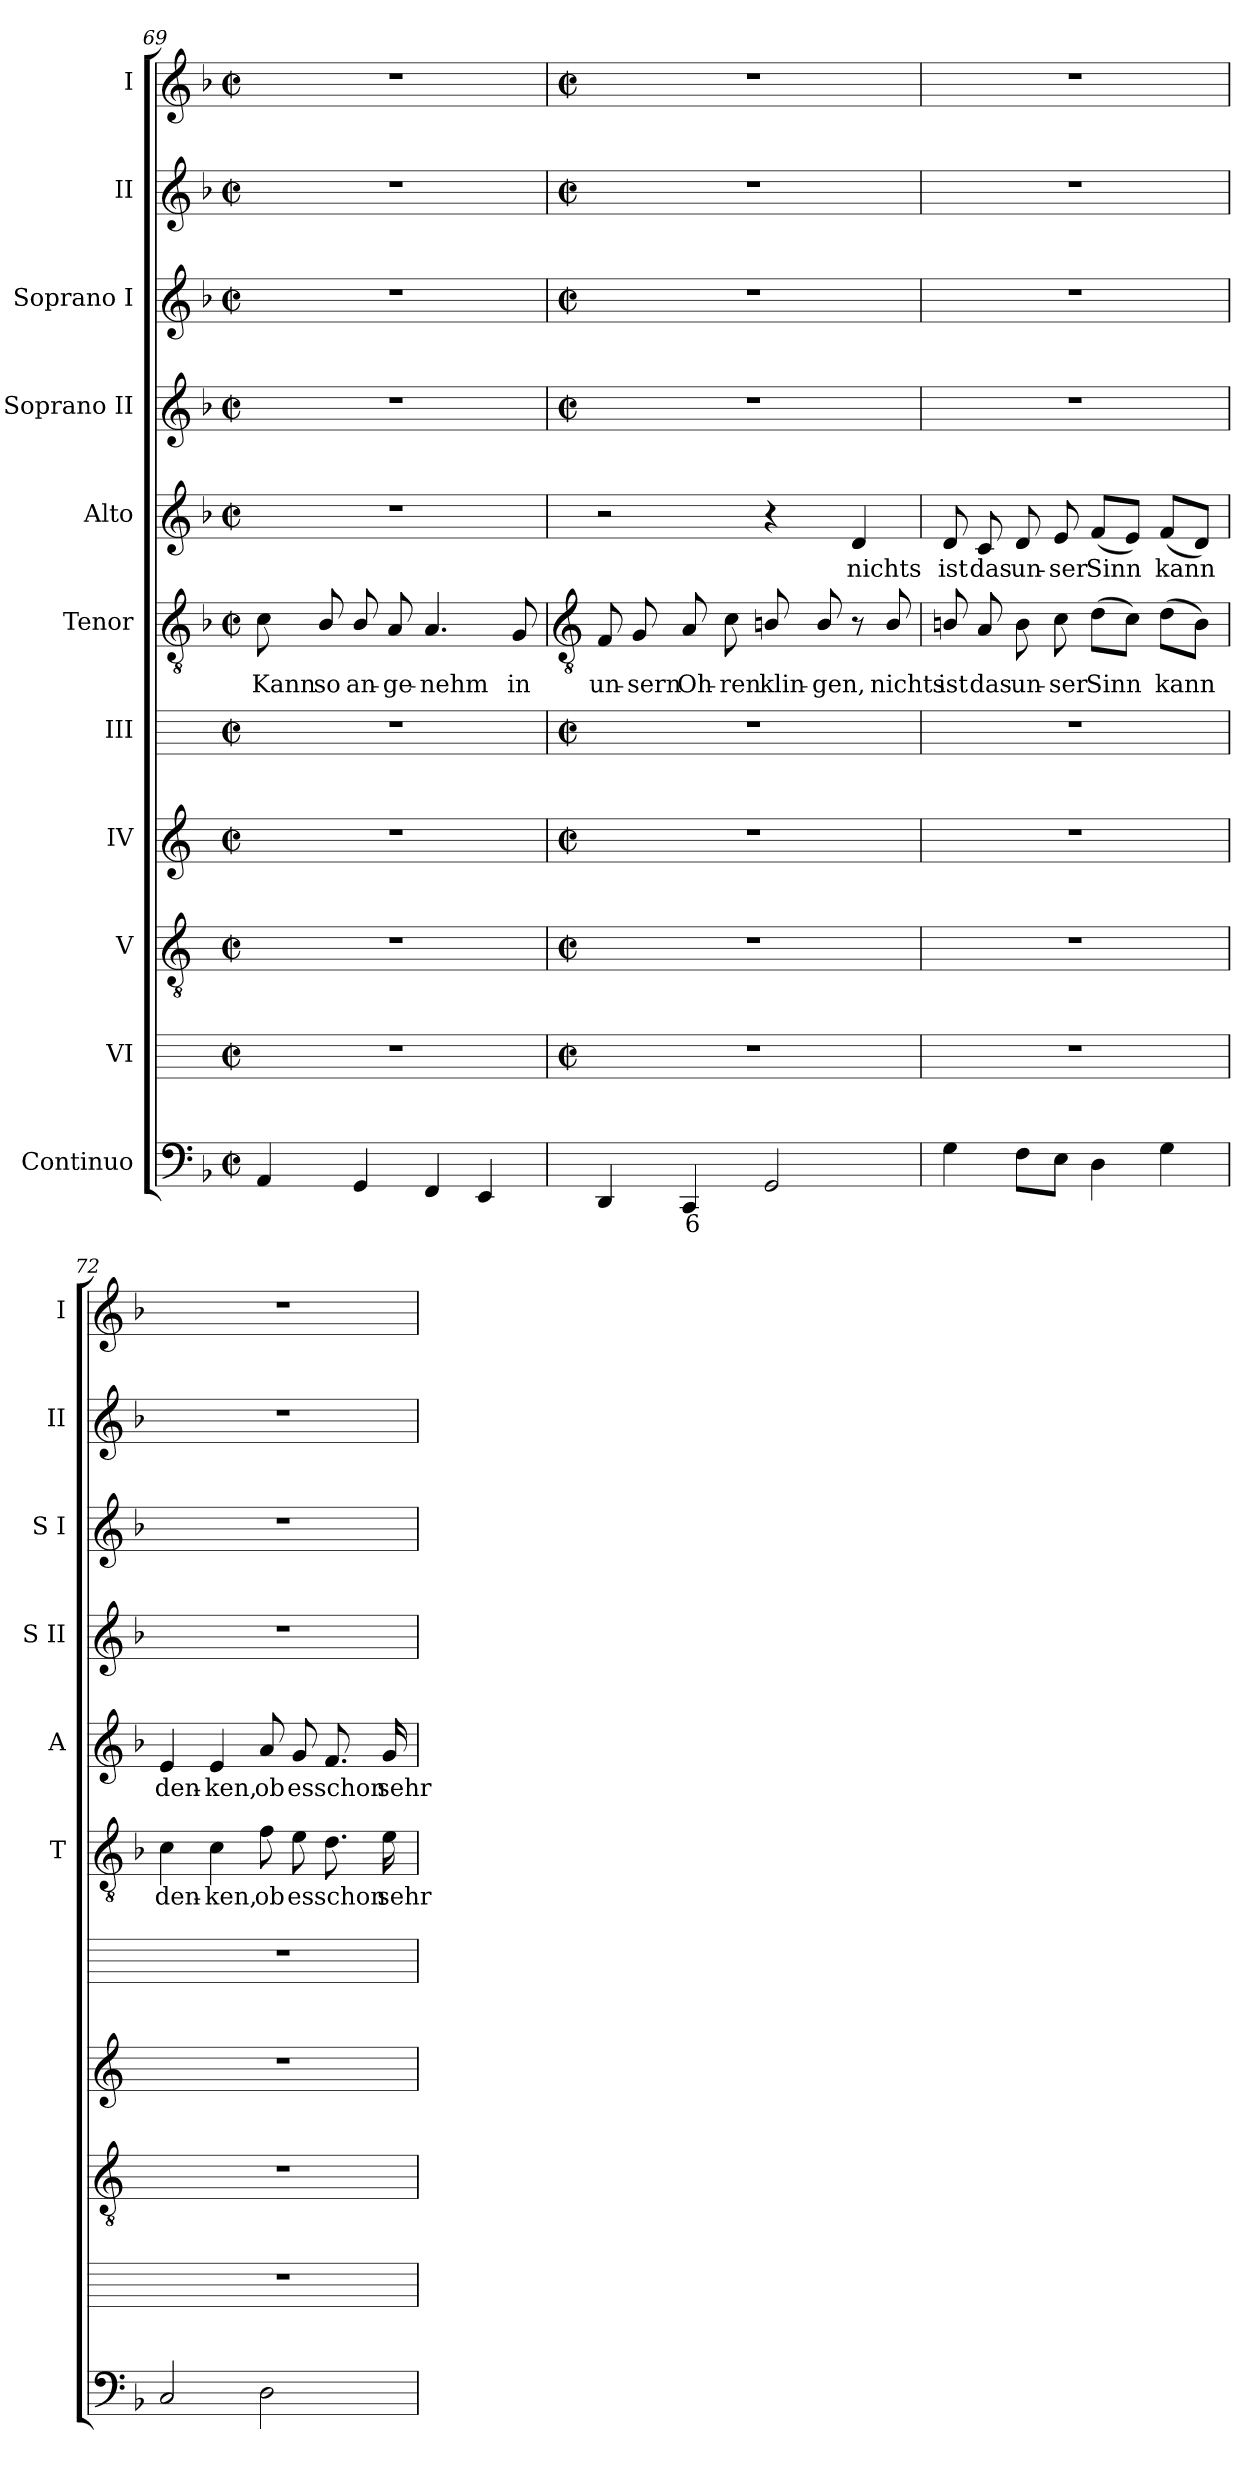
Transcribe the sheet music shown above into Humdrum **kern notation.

**kern	**text	**kern	**kern	**kern	**kern	**kern	**text	**kern	**text	**kern	**kern	**kern	**kern
*part11	*part11	*part10	*part9	*part8	*part7	*part6	*part6	*part5	*part5	*part4	*part3	*part2	*part1
*staff11	*staff11	*staff10	*staff9	*staff8	*staff7	*staff6	*staff6	*staff5	*staff5	*staff4	*staff3	*staff2	*staff1
*I"Continuo	*	*I"VI	*I"V	*I"IV	*I"III	*I"Tenor	*	*I"Alto	*	*I"Soprano II	*I"Soprano I	*I"II	*I"I
*	*	*	*	*	*	*I'T	*	*I'A	*	*I'S II	*I'S I	*I'II	*I'I
*clefF4	*	*	*clefGv2	*clefG2	*	*clefGv2	*	*clefG2	*	*clefG2	*clefG2	*clefG2	*clefG2
*	*	*ITrd4c7	*ITrd4c7	*ITrd4c7	*ITrd4c7	*	*	*	*	*	*	*	*
*k[b-]	*	*	*k[b-]	*k[b-]	*	*k[b-]	*	*k[b-]	*	*k[b-]	*k[b-]	*k[b-]	*k[b-]
*F:	*	*	*F:	*F:	*	*F:	*	*F:	*	*F:	*F:	*F:	*F:
*M2/2	*	*M2/2	*M2/2	*M2/2	*M2/2	*M2/2	*	*M2/2	*	*M2/2	*M2/2	*M2/2	*M2/2
*met(c|)	*	*met(c|)	*met(c|)	*met(c|)	*met(c|)	*met(c|)	*	*met(c|)	*	*met(c|)	*met(c|)	*met(c|)	*met(c|)
=69	=69	=69	=69	=69	=69	=69	=69	=69	=69	=69	=69	=69	=69
!	!	!	!	!	!	!	!LO:LY:b	!	!	!	!	!	!
4AA	.	1r	1r	1r	1r	8c	Kann	1r	.	1r	1r	1r	1r
!	!	!	!	!	!	!	!LO:LY:b	!	!	!	!	!	!
.	.	.	.	.	.	8B-/	so	.	.	.	.	.	.
!	!	!	!	!	!	!	!LO:LY:b	!	!	!	!	!	!
4GG	.	.	.	.	.	8B-/	an-	.	.	.	.	.	.
!	!	!	!	!	!	!	!LO:LY:b	!	!	!	!	!	!
.	.	.	.	.	.	8A	-ge-	.	.	.	.	.	.
!	!	!	!	!	!	!	!LO:LY:b	!	!	!	!	!	!
4FF	.	.	.	.	.	4.A	-nehm	.	.	.	.	.	.
4EE	.	.	.	.	.	.	.	.	.	.	.	.	.
!	!	!	!	!	!	!	!LO:LY:b	!	!	!	!	!	!
.	.	.	.	.	.	8G	in	.	.	.	.	.	.
!!LO:LB:g=z
=70	=70	=70	=70	=70	=70	=70	=70	=70	=70	=70	=70	=70	=70
*	*	*	*	*	*	*clefGv2	*	*	*	*	*	*	*
*	*	*M2/2	*M2/2	*M2/2	*M2/2	*	*	*	*	*M2/2	*M2/2	*M2/2	*M2/2
*	*	*met(c|)	*met(c|)	*met(c|)	*met(c|)	*	*	*	*	*met(c|)	*met(c|)	*met(c|)	*met(c|)
!	!	!	!	!	!	!	!LO:LY:b	!	!	!	!	!	!
4DD	.	1r	1r	1r	1r	8F	un-	2r	.	1r	1r	1r	1r
!	!	!	!	!	!	!	!LO:LY:b	!	!	!	!	!	!
.	.	.	.	.	.	8G	-sern	.	.	.	.	.	.
!	!LO:LY:b	!	!	!	!	!	!LO:LY:b	!	!	!	!	!	!
4CC	6	.	.	.	.	8A	Oh-	.	.	.	.	.	.
!	!	!	!	!	!	!	!LO:LY:b	!	!	!	!	!	!
.	.	.	.	.	.	8c	-ren	.	.	.	.	.	.
!	!	!	!	!	!	!	!LO:LY:b	!	!	!	!	!	!
2GG	.	.	.	.	.	8Bn/	klin-	4r	.	.	.	.	.
!	!	!	!	!	!	!	!LO:LY:b	!	!	!	!	!	!
.	.	.	.	.	.	8B/	-gen,	.	.	.	.	.	.
!	!	!	!	!	!	!	!	!	!LO:LY:b	!	!	!	!
.	.	.	.	.	.	8r	.	4d	nichts	.	.	.	.
!	!	!	!	!	!	!	!LO:LY:b	!	!	!	!	!	!
.	.	.	.	.	.	8B/	nichts	.	.	.	.	.	.
=71	=71	=71	=71	=71	=71	=71	=71	=71	=71	=71	=71	=71	=71
!	!	!	!	!	!	!	!LO:LY:b	!	!LO:LY:b	!	!	!	!
4G	.	1r	1r	1r	1r	8Bn/	ist	8d	ist	1r	1r	1r	1r
!	!	!	!	!	!	!	!LO:LY:b	!	!LO:LY:b	!	!	!	!
.	.	.	.	.	.	8A	das	8c	das	.	.	.	.
!	!	!	!	!	!	!	!LO:LY:b	!	!LO:LY:b	!	!	!	!
8FL	.	.	.	.	.	8B	un-	8d	un-	.	.	.	.
!	!	!	!	!	!	!	!LO:LY:b	!	!LO:LY:b	!	!	!	!
8EJ	.	.	.	.	.	8c	-ser	8e	-ser	.	.	.	.
!	!	!	!	!	!	!	!LO:LY:b	!	!LO:LY:b	!	!	!	!
4D	.	.	.	.	.	(>8dL	Sinn	(<8fL	Sinn	.	.	.	.
.	.	.	.	.	.	8cJ)	.	8eJ)	.	.	.	.	.
!	!	!	!	!	!	!	!LO:LY:b	!	!LO:LY:b	!	!	!	!
4G	.	.	.	.	.	(>8dL	kann	(<8fL	kann	.	.	.	.
.	.	.	.	.	.	8BJ)	.	8dJ)	.	.	.	.	.
=72	=72	=72	=72	=72	=72	=72	=72	=72	=72	=72	=72	=72	=72
!	!	!	!	!	!	!	!LO:LY:b	!	!LO:LY:b	!	!	!	!
2C	.	1r	1r	1r	1r	4c	den-	4e	den-	1r	1r	1r	1r
!	!	!	!	!	!	!	!LO:LY:b	!	!LO:LY:b	!	!	!	!
.	.	.	.	.	.	4c	-ken,	4e	-ken,	.	.	.	.
!	!	!	!	!	!	!	!LO:LY:b	!	!LO:LY:b	!	!	!	!
2D	.	.	.	.	.	8f	ob	8a	ob	.	.	.	.
!	!	!	!	!	!	!	!LO:LY:b	!	!LO:LY:b	!	!	!	!
.	.	.	.	.	.	8e	es	8g	es	.	.	.	.
!	!	!	!	!	!	!	!LO:LY:b	!	!LO:LY:b	!	!	!	!
.	.	.	.	.	.	8.d	schon	8.f	schon	.	.	.	.
!	!	!	!	!	!	!	!LO:LY:b	!	!LO:LY:b	!	!	!	!
.	.	.	.	.	.	16e	sehr	16g	sehr	.	.	.	.
=	=	=	=	=	=	=	=	=	=	=	=	=	=
*-	*-	*-	*-	*-	*-	*-	*-	*-	*-	*-	*-	*-	*-
